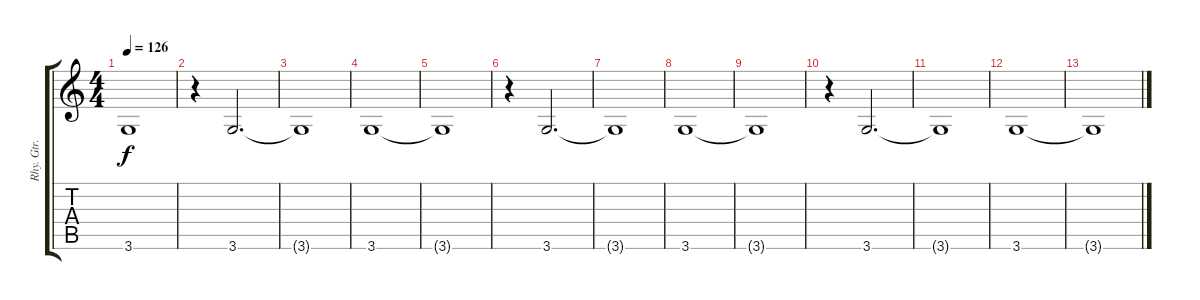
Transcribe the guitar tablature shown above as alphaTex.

\track ("Rhy. Gtr." "Rhy. Gtr.") {instrument distortionguitar}
\staff {score tabs}
\tuning (E4 B3 G3 D3 A2 E2) {hide}
\ts (4 4)
\tempo 126
\clef g2
\ks c
3.6{t}.1{dy f} |
r.4 3.6.2{d} |
3.6{t}.1 |
3.6.1 |
3.6{t}.1{volume 6} |
r.4 3.6.2{d} |
3.6{t}.1 |
3.6.1 |
3.6{t}.1{volume 0} |
r.4 3.6.2{d} |
3.6{t}.1 |
3.6.1 |
3.6{t}.1
